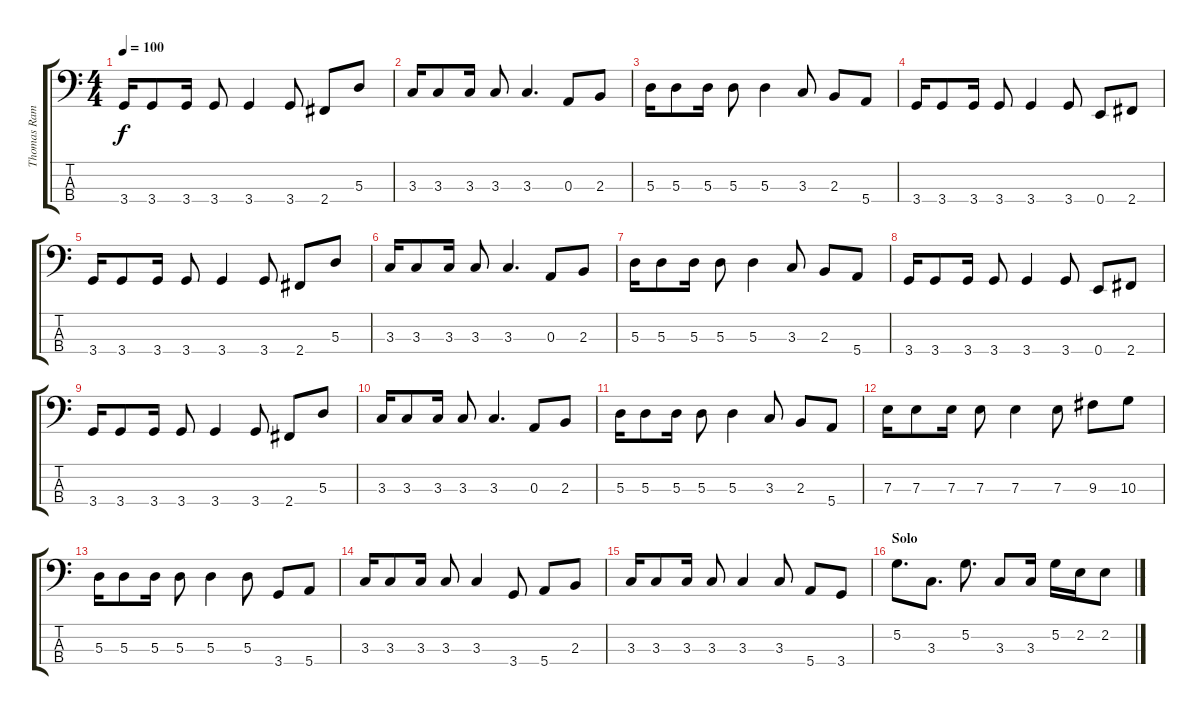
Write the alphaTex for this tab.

\track ("Thomas Ramdhan" "Thomas Ram") {instrument electricbassfinger}
\staff {score tabs}
\tuning (G2 D2 A1 E1) {hide}
\ts (4 4)
\tempo 100
\clef f4
\ks c
3.4.16{dy f} 3.4.8 3.4.16 3.4.8 3.4.4 3.4.8 2.4.8 5.3.8 |
3.3.16 3.3.8 3.3.16 3.3.8 3.3.4{d} 0.3.8 2.3.8 |
5.3.16 5.3.8 5.3.16 5.3.8 5.3.4 3.3.8 2.3.8 5.4.8 |
3.4.16 3.4.8 3.4.16 3.4.8 3.4.4 3.4.8 0.4.8 2.4.8 |
3.4.16 3.4.8 3.4.16 3.4.8 3.4.4 3.4.8 2.4.8 5.3.8 |
3.3.16 3.3.8 3.3.16 3.3.8 3.3.4{d} 0.3.8 2.3.8 |
5.3.16 5.3.8 5.3.16 5.3.8 5.3.4 3.3.8 2.3.8 5.4.8 |
3.4.16 3.4.8 3.4.16 3.4.8 3.4.4 3.4.8 0.4.8 2.4.8 |
3.4.16 3.4.8 3.4.16 3.4.8 3.4.4 3.4.8 2.4.8 5.3.8 |
3.3.16 3.3.8 3.3.16 3.3.8 3.3.4{d} 0.3.8 2.3.8 |
5.3.16 5.3.8 5.3.16 5.3.8 5.3.4 3.3.8 2.3.8 5.4.8 |
7.3.16 7.3.8 7.3.16 7.3.8 7.3.4 7.3.8 9.3.8 10.3.8 |
5.3.16 5.3.8 5.3.16 5.3.8 5.3.4 5.3.8 3.4.8 5.4.8 |
3.3.16 3.3.8 3.3.16 3.3.8 3.3.4 3.4.8 5.4.8 2.3.8 |
3.3.16 3.3.8 3.3.16 3.3.8 3.3.4 3.3.8 5.4.8 3.4.8 |
\section ("" "Solo")
5.2.8{d} 3.3.8{d} 5.2.8{d} 3.3.8 3.3.16 5.2.16 2.2.16 2.2{ss}.8
